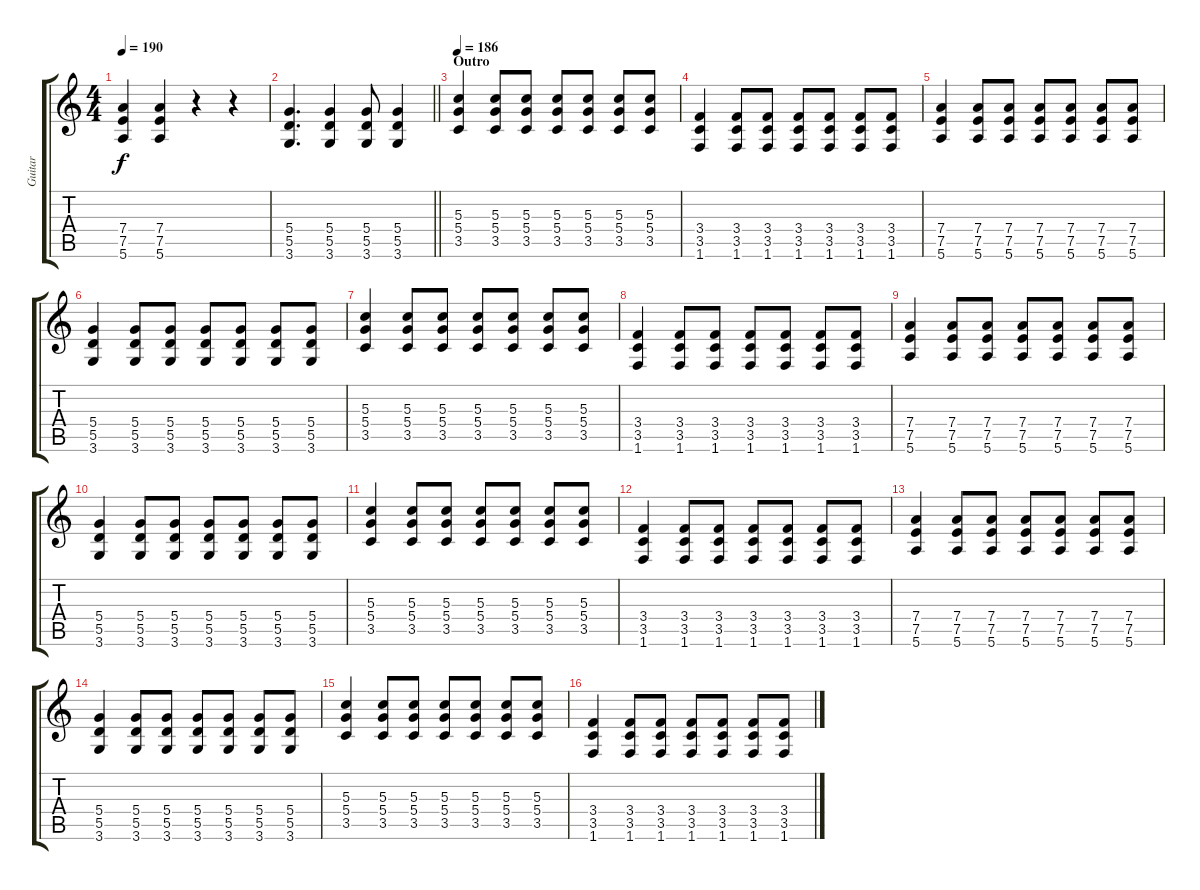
\track ("Guitar" "Guitar") {instrument distortionguitar}
\staff {score tabs}
\tuning (E4 B3 G3 D3 A2 E2) {hide}
\ts (4 4)
\tempo 190
\clef g2
\ks c
(7.4 7.5 5.6).4{dy f} (7.4 7.5 5.6).4 r.4 r.4 |
\barLineRight lightlight
(5.4 5.5 3.6).4{d} (5.4 5.5 3.6).4 (5.4 5.5 3.6).8 (5.4 5.5 3.6).4 |
\section ("" "Outro")
\tempo 186
(5.3 5.4 3.5).4 (5.3 5.4 3.5).8 (5.3 5.4 3.5).8 (5.3 5.4 3.5).8 (5.3 5.4 3.5).8 (5.3 5.4 3.5).8 (5.3 5.4 3.5).8 |
(3.4 3.5 1.6).4 (3.4 3.5 1.6).8 (3.4 3.5 1.6).8 (3.4 3.5 1.6).8 (3.4 3.5 1.6).8 (3.4 3.5 1.6).8 (3.4 3.5 1.6).8 |
(7.4 7.5 5.6).4 (7.4 7.5 5.6).8 (7.4 7.5 5.6).8 (7.4 7.5 5.6).8 (7.4 7.5 5.6).8 (7.4 7.5 5.6).8 (7.4 7.5 5.6).8 |
(5.4 5.5 3.6).4 (5.4 5.5 3.6).8 (5.4 5.5 3.6).8 (5.4 5.5 3.6).8 (5.4 5.5 3.6).8 (5.4 5.5 3.6).8 (5.4 5.5 3.6).8 |
(5.3 5.4 3.5).4 (5.3 5.4 3.5).8 (5.3 5.4 3.5).8 (5.3 5.4 3.5).8 (5.3 5.4 3.5).8 (5.3 5.4 3.5).8 (5.3 5.4 3.5).8 |
(3.4 3.5 1.6).4 (3.4 3.5 1.6).8 (3.4 3.5 1.6).8 (3.4 3.5 1.6).8 (3.4 3.5 1.6).8 (3.4 3.5 1.6).8 (3.4 3.5 1.6).8 |
(7.4 7.5 5.6).4 (7.4 7.5 5.6).8 (7.4 7.5 5.6).8 (7.4 7.5 5.6).8 (7.4 7.5 5.6).8 (7.4 7.5 5.6).8 (7.4 7.5 5.6).8 |
(5.4 5.5 3.6).4 (5.4 5.5 3.6).8 (5.4 5.5 3.6).8 (5.4 5.5 3.6).8 (5.4 5.5 3.6).8 (5.4 5.5 3.6).8 (5.4 5.5 3.6).8 |
(5.3 5.4 3.5).4 (5.3 5.4 3.5).8 (5.3 5.4 3.5).8 (5.3 5.4 3.5).8 (5.3 5.4 3.5).8 (5.3 5.4 3.5).8 (5.3 5.4 3.5).8 |
(3.4 3.5 1.6).4 (3.4 3.5 1.6).8 (3.4 3.5 1.6).8 (3.4 3.5 1.6).8 (3.4 3.5 1.6).8 (3.4 3.5 1.6).8 (3.4 3.5 1.6).8 |
(7.4 7.5 5.6).4 (7.4 7.5 5.6).8 (7.4 7.5 5.6).8 (7.4 7.5 5.6).8 (7.4 7.5 5.6).8 (7.4 7.5 5.6).8 (7.4 7.5 5.6).8 |
(5.4 5.5 3.6).4 (5.4 5.5 3.6).8 (5.4 5.5 3.6).8 (5.4 5.5 3.6).8 (5.4 5.5 3.6).8 (5.4 5.5 3.6).8 (5.4 5.5 3.6).8 |
(5.3 5.4 3.5).4 (5.3 5.4 3.5).8 (5.3 5.4 3.5).8 (5.3 5.4 3.5).8 (5.3 5.4 3.5).8 (5.3 5.4 3.5).8 (5.3 5.4 3.5).8 |
(3.4 3.5 1.6).4 (3.4 3.5 1.6).8 (3.4 3.5 1.6).8 (3.4 3.5 1.6).8 (3.4 3.5 1.6).8 (3.4 3.5 1.6).8 (3.4 3.5 1.6).8
